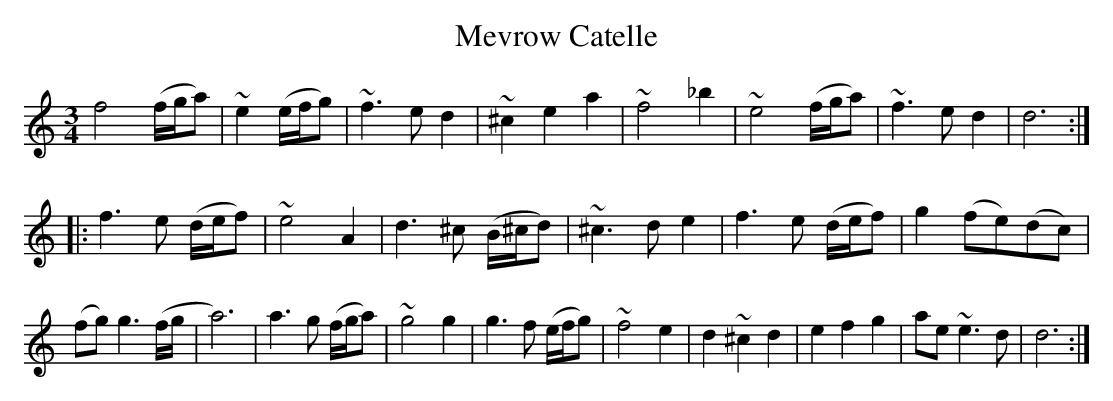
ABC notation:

X:1
T:Mevrow Catelle
M:3/4
K:Ddor
f4(f/g/a)|~e2(e/f/g)|~f3ed2|~^c2e2a2|~f4_b2|~e4(f/g/a)|~f3ed2|d6:|
|:f3e (d/e/f)|~e4A2|d3^c (B/^c/d)|~^c3de2|f3e (d/e/f)|g2(fe)(dc)|
(fg)g3(f/g/|a6)|a3g (f/g/a)|~g4g2|g3f (e/f/g)|~f4e2|d2~^c2d2|e2f2g2|ae~e3d|d6:|
